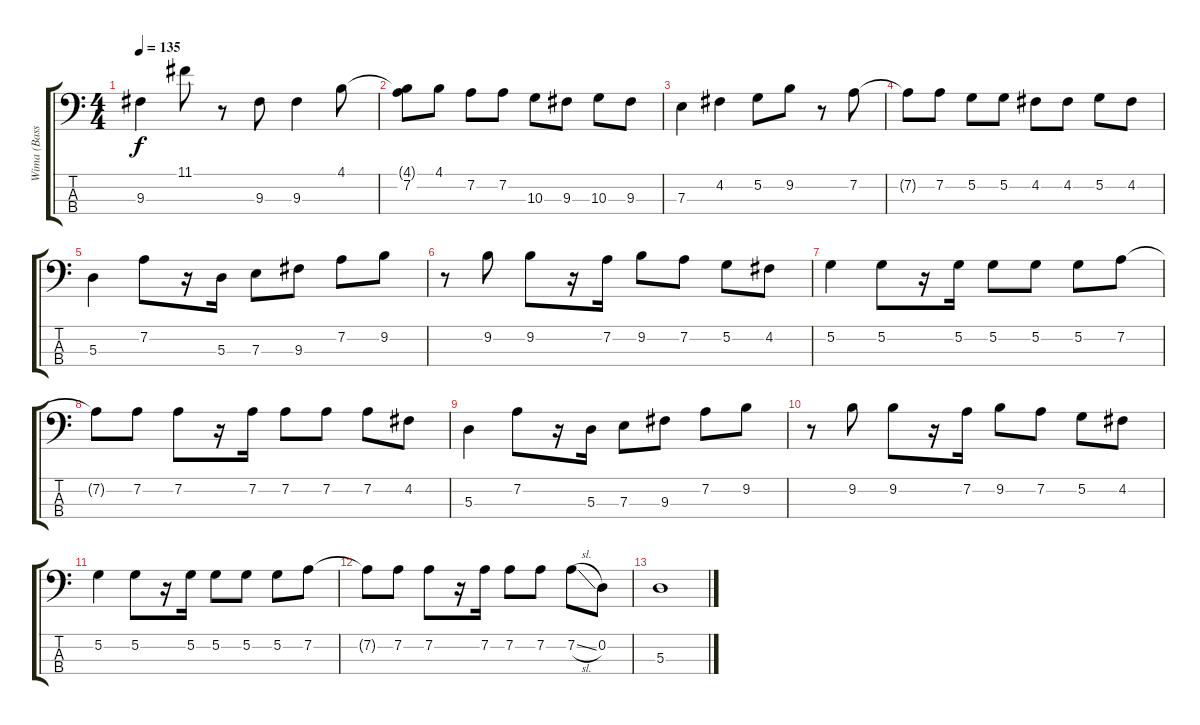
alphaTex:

\track ("Wima (Bass)" "Wima (Bass") {instrument electricbasspick}
\staff {score tabs}
\tuning (G2 D2 A1 E1) {hide}
\ts (4 4)
\tempo 135
\clef f4
\ks c
9.3.4{dy f} 11.1.8 r.8 9.3.8 9.3.4 4.1.8 |
(4.1{t} 7.2{t}).8 4.1.8 7.2.8 7.2.8 10.3.8 9.3.8 10.3.8 9.3.8 |
7.3.4 4.2.4 5.2.8 9.2.8 r.8 7.2.8 |
7.2{t}.8 7.2.8 5.2.8 5.2.8 4.2.8 4.2.8 5.2.8 4.2.8 |
5.3.4 7.2.8 r.16 5.3.16 7.3.8 9.3.8 7.2.8 9.2.8 |
r.8 9.2.8 9.2.8 r.16 7.2.16 9.2.8 7.2.8 5.2.8 4.2.8 |
5.2.4 5.2.8 r.16 5.2.16 5.2.8 5.2.8 5.2.8 7.2.8 |
7.2{t}.8 7.2.8 7.2.8 r.16 7.2.16 7.2.8 7.2.8 7.2.8 4.2.8 |
5.3.4 7.2.8 r.16 5.3.16 7.3.8 9.3.8 7.2.8 9.2.8 |
r.8 9.2.8 9.2.8 r.16 7.2.16 9.2.8 7.2.8 5.2.8 4.2.8 |
5.2.4 5.2.8 r.16 5.2.16 5.2.8 5.2.8 5.2.8 7.2.8 |
7.2{t}.8 7.2.8 7.2.8 r.16 7.2.16 7.2.8 7.2.8 7.2{sl}.8 0.2.8 |
5.3.1
